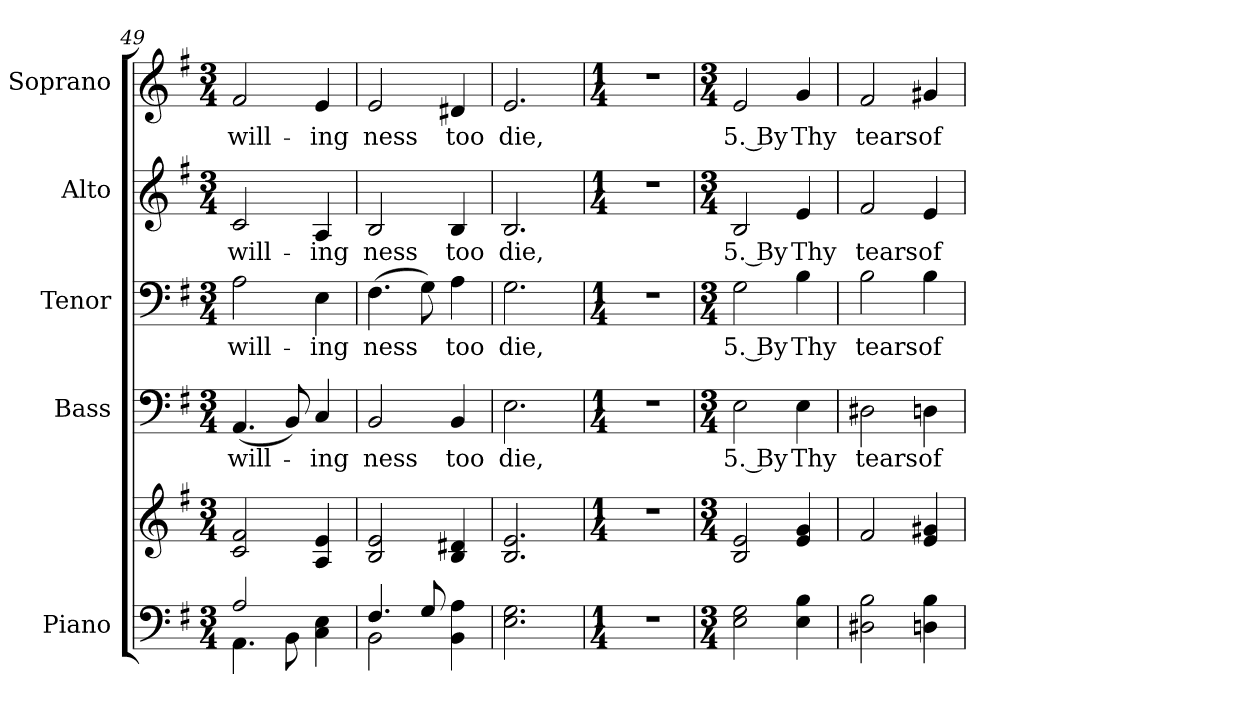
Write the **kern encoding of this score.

**kern	**kern	**kern	**text	**kern	**text	**kern	**text	**kern	**text
*part5	*part5	*part4	*part4	*part3	*part3	*part2	*part2	*part1	*part1
*staff6	*staff5	*staff4	*staff4	*staff3	*staff3	*staff2	*staff2	*staff1	*staff1
*I"Piano	*	*I"Bass	*	*I"Tenor	*	*I"Alto	*	*I"Soprano	*
*I'Pno.	*	*I'B.	*	*I'T.	*	*I'A.	*	*I'S.	*
!!LO:LB:g=z
*clefF4	*clefG2	*clefF4	*	*clefF4	*	*clefG2	*	*clefG2	*
*k[f#]	*k[f#]	*k[f#]	*	*k[f#]	*	*k[f#]	*	*k[f#]	*
*G:	*G:	*G:	*	*G:	*	*G:	*	*G:	*
*M3/4	*M3/4	*M3/4	*	*M3/4	*	*M3/4	*	*M3/4	*
=49	=49	=49	=49	=49	=49	=49	=49	=49	=49
*^	*	*	*	*	*	*	*	*	*
!	!	!	!	!LO:LY:b:color=#000000	!	!	!	!	!	!
!	!	!	!	!	!	!LO:LY:b:color=#000000	!	!	!	!
!	!	!	!	!	!	!	!	!LO:LY:b:color=#000000	!	!
!	!	!	!	!	!	!	!	!	!	!LO:LY:b:color=#000000
2Ai/	4.AAi\	2ci/ 2f#i	(4.AAi/	will-	2Ai\	will-	2ci/	will-	2f#i/	will-
.	8BBi\	.	8BBi/)	.	.	.	.	.	.	.
!	!	!	!	!LO:LY:b:color=#000000	!	!	!	!	!	!
!	!	!	!	!	!	!LO:LY:b:color=#000000	!	!	!	!
!	!	!	!	!	!	!	!	!LO:LY:b:color=#000000	!	!
!	!	!	!	!	!	!	!	!	!	!LO:LY:b:color=#000000
4Ci\ 4Ei	4ryy	4Ai/ 4ei	4Ci/	-ing	4Ei\	-ing	4Ai/	-ing	4ei/	-ing
=50	=50	=50	=50	=50	=50	=50	=50	=50	=50	=50
!	!	!	!	!LO:LY:b:color=#000000	!	!	!	!	!	!
!	!	!	!	!	!	!LO:LY:b:color=#000000	!	!	!	!
!	!	!	!	!	!	!	!	!LO:LY:b:color=#000000	!	!
!	!	!	!	!	!	!	!	!	!	!LO:LY:b:color=#000000
4.F#i/	2BBi\	2Bi/ 2ei	2BBi/	ness	(4.F#i\	ness	2Bi/	ness	2ei/	ness
8Gi/	.	.	.	.	8Gi\)	.	.	.	.	.
!	!	!	!	!LO:LY:b:color=#000000	!	!	!	!	!	!
!	!	!	!	!	!	!LO:LY:b:color=#000000	!	!	!	!
!	!	!	!	!	!	!	!	!LO:LY:b:color=#000000	!	!
!	!	!	!	!	!	!	!	!	!	!LO:LY:b:color=#000000
4BBi\ 4Ai	4ryy	4Bi/ 4d#Xi	4BBi/	too	4Ai\	too	4Bi/	too	4d#Xi/	too
*v	*v	*	*	*	*	*	*	*	*	*
=51	=51	=51	=51	=51	=51	=51	=51	=51	=51
*^	*	*	*	*	*	*	*	*	*
!	!	!	!	!LO:LY:b:color=#000000	!	!	!	!	!	!
*v	*v	*	*	*	*	*	*	*	*	*
*^	*	*	*	*	*	*	*	*	*
!	!	!	!	!	!	!LO:LY:b:color=#000000	!	!	!	!
*v	*v	*	*	*	*	*	*	*	*	*
*^	*	*	*	*	*	*	*	*	*
!	!	!	!	!	!	!	!	!LO:LY:b:color=#000000	!	!
*v	*v	*	*	*	*	*	*	*	*	*
*^	*	*	*	*	*	*	*	*	*
!	!	!	!	!	!	!	!	!	!	!LO:LY:b:color=#000000
*v	*v	*	*	*	*	*	*	*	*	*
2.Ei\ 2.Gi	2.Bi/ 2.ei	2.Ei\	die,	2.Gi\	die,	2.Bi/	die,	2.ei/	die,
!!LO:PB:g=z
=52	=52	=52	=52	=52	=52	=52	=52	=52	=52
*M1/4	*M1/4	*M1/4	*	*M1/4	*	*M1/4	*	*M1/4	*
!LO:N:vis=1	!LO:N:vis=1	!LO:N:vis=1	!	!LO:N:vis=1	!	!LO:N:vis=1	!	!LO:N:vis=1	!
4r	4r	4r	.	4r	.	4r	.	4r	.
=53	=53	=53	=53	=53	=53	=53	=53	=53	=53
*M3/4	*M3/4	*M3/4	*	*M3/4	*	*M3/4	*	*M3/4	*
!	!	!	!LO:LY:b:color=#000000	!	!	!	!	!	!
!	!	!	!	!	!LO:LY:b:color=#000000	!	!	!	!
!	!	!	!	!	!	!	!LO:LY:b:color=#000000	!	!
!	!	!	!	!	!	!	!	!	!LO:LY:b:color=#000000
2Ei\ 2Gi	2Bi/ 2ei	2Ei\	5. By	2Gi\	5. By	2Bi/	5. By	2ei/	5. By
!	!	!	!LO:LY:b:color=#000000	!	!	!	!	!	!
!	!	!	!	!	!LO:LY:b:color=#000000	!	!	!	!
!	!	!	!	!	!	!	!LO:LY:b:color=#000000	!	!
!	!	!	!	!	!	!	!	!	!LO:LY:b:color=#000000
4Ei\ 4Bi	4ei/ 4gi	4Ei\	Thy	4Bi\	Thy	4ei/	Thy	4gi/	Thy
=54	=54	=54	=54	=54	=54	=54	=54	=54	=54
!	!	!	!LO:LY:b:color=#000000	!	!	!	!	!	!
!	!	!	!	!	!LO:LY:b:color=#000000	!	!	!	!
!	!	!	!	!	!	!	!LO:LY:b:color=#000000	!	!
!	!	!	!	!	!	!	!	!	!LO:LY:b:color=#000000
2D#Xi\ 2Bi	2f#i/	2D#Xi\	tears	2Bi\	tears	2f#i/	tears	2f#i/	tears
!	!	!	!LO:LY:b:color=#000000	!	!	!	!	!	!
!	!	!	!	!	!LO:LY:b:color=#000000	!	!	!	!
!	!	!	!	!	!	!	!LO:LY:b:color=#000000	!	!
!	!	!	!	!	!	!	!	!	!LO:LY:b:color=#000000
4Dni\ 4Bi	4ei/ 4g#Xi	4Dni\	of	4Bi\	of	4ei/	of	4g#Xi/	of
=	=	=	=	=	=	=	=	=	=
*-	*-	*-	*-	*-	*-	*-	*-	*-	*-
